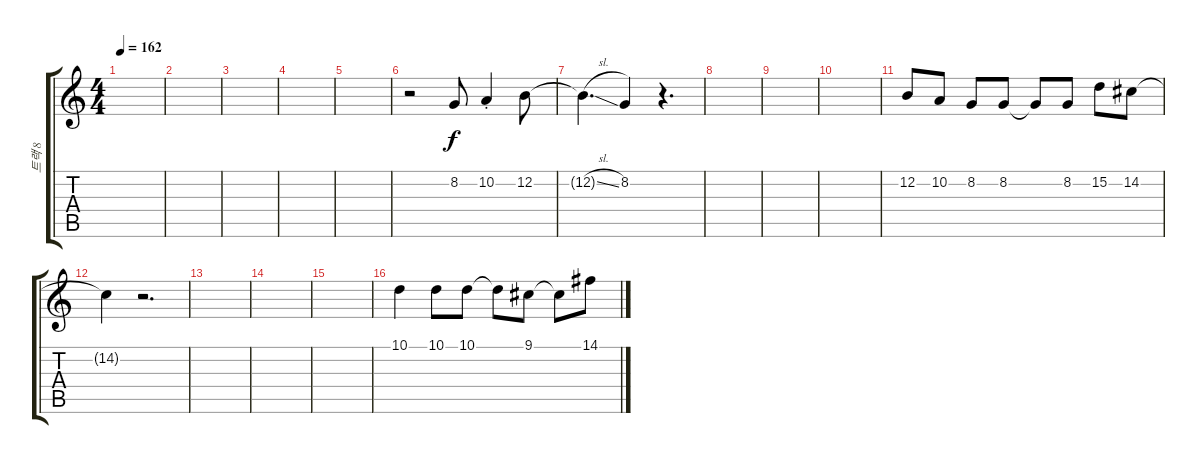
\track ("트랙 8" "트랙 8") {instrument altosax}
\staff {score tabs}
\tuning (E4 B3 G3 D3 A2 E2) {hide}
\ts (4 4)
\tempo 162
\clef g2
\ks c
|
|
|
|
|
r.2 8.2.8 10.2{st}.4 12.2.8 |
12.2{sl t}.4{d} 8.2.4 r.4{d} |
|
|
|
12.2.8 10.2.8 8.2.8 8.2.8 8.2{t}.8 8.2.8 15.2.8 14.2.8 |
14.2{t}.4 r.2{d} |
|
|
|
10.1.4 10.1.8 10.1.8 10.1{t}.8 9.1.8 9.1{t}.8 14.1.8
